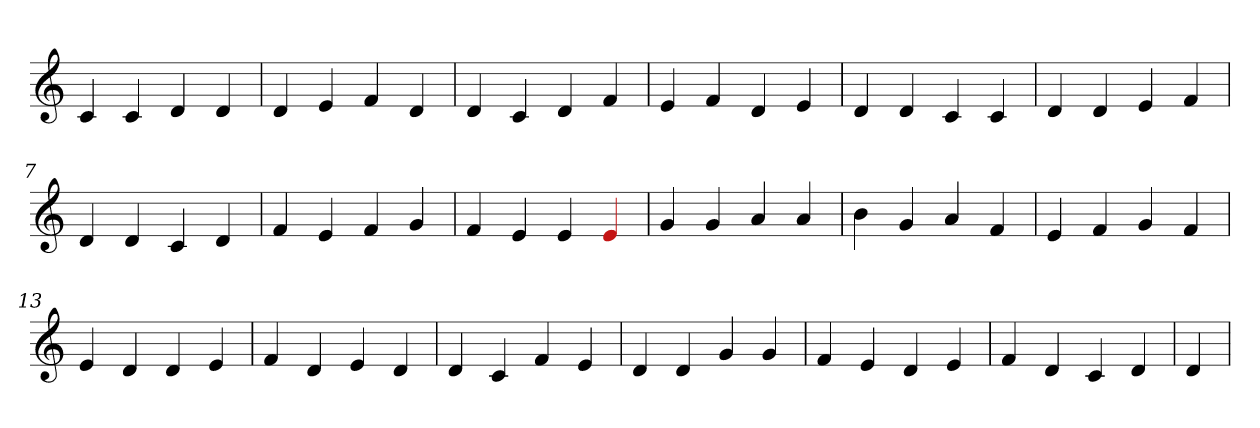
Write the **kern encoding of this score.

**kern
*part1
*staff1
*clefG2
=1
4c
4c
4d
4d
=2
4d
4e
4f
4d
=3
4d
4c
4d
4f
=4
4e
4f
4d
4e
=5
4d
4d
4c
4c
=6
4d
4d
4e
4f
=7
4d
4d
4c
4d
=8
4f
4e
4f
4g
=9
4f
4e
4e
4Re
=10
4g
4g
4a
4a
=11
4b
4g
4a
4f
=12
4e
4f
4g
4f
=13
4e
4d
4d
4e
=14
4f
4d
4e
4d
=15
4d
4c
4f
4e
=16
4d
4d
4g
4g
=17
4f
4e
4d
4e
=18
4f
4d
4c
4d
=19
4d
=
*-
